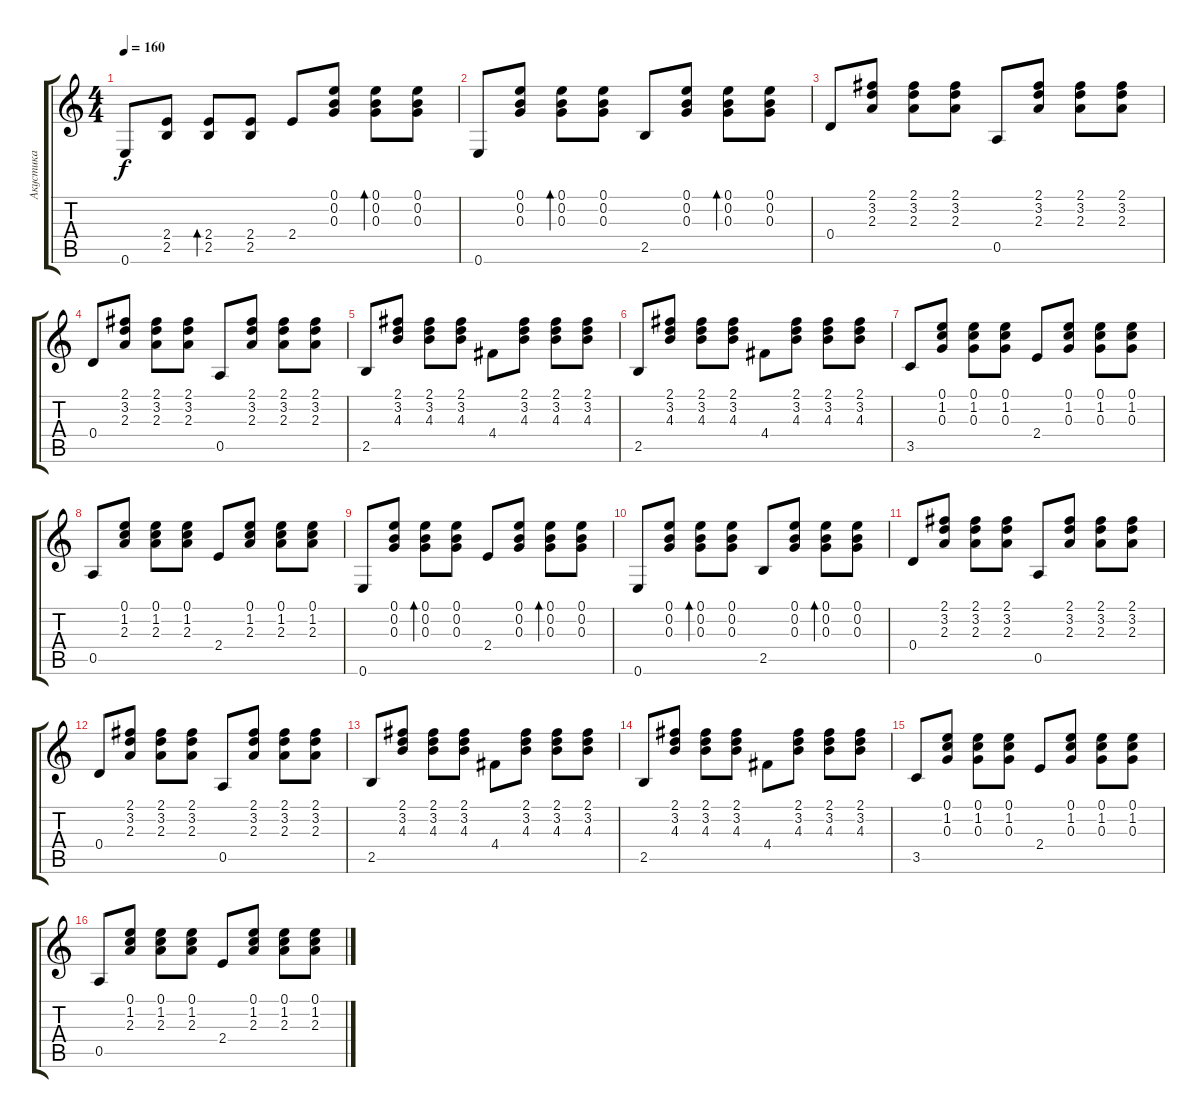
\track ("Акустика" "Акустика") {instrument acousticguitarsteel}
\staff {score tabs}
\tuning (E4 B3 G3 D3 A2 E2) {hide}
\ts (4 4)
\tempo 160
\clef g2
\ks c
0.6.8{dy f instrument acousticguitarsteel} (2.4 2.5).8 (2.4 2.5).8{bd 60} (2.4 2.5).8 2.4.8 (0.1 0.2 0.3).8 (0.1 0.2 0.3).8{bd 60} (0.1 0.2 0.3).8 |
0.6.8 (0.1 0.2 0.3).8 (0.1 0.2 0.3).8{bd 60} (0.1 0.2 0.3).8 2.5.8 (0.1 0.2 0.3).8 (0.1 0.2 0.3).8{bd 60} (0.1 0.2 0.3).8 |
0.4.8 (2.1 3.2 2.3).8 (2.1 3.2 2.3).8 (2.1 3.2 2.3).8 0.5.8 (2.1 3.2 2.3).8 (2.1 3.2 2.3).8 (2.1 3.2 2.3).8 |
0.4.8 (2.1 3.2 2.3).8 (2.1 3.2 2.3).8 (2.1 3.2 2.3).8 0.5.8 (2.1 3.2 2.3).8 (2.1 3.2 2.3).8 (2.1 3.2 2.3).8 |
2.5.8 (2.1 3.2 4.3).8 (2.1 3.2 4.3).8 (2.1 3.2 4.3).8 4.4.8 (2.1 3.2 4.3).8 (2.1 3.2 4.3).8 (2.1 3.2 4.3).8 |
2.5.8 (2.1 3.2 4.3).8 (2.1 3.2 4.3).8 (2.1 3.2 4.3).8 4.4.8 (2.1 3.2 4.3).8 (2.1 3.2 4.3).8 (2.1 3.2 4.3).8 |
3.5.8 (0.1 1.2 0.3).8 (0.1 1.2 0.3).8 (0.1 1.2 0.3).8 2.4.8 (0.1 1.2 0.3).8 (0.1 1.2 0.3).8 (0.1 1.2 0.3).8 |
0.5.8 (0.1 1.2 2.3).8 (0.1 1.2 2.3).8 (0.1 1.2 2.3).8 2.4.8 (0.1 1.2 2.3).8 (0.1 1.2 2.3).8 (0.1 1.2 2.3).8 |
0.6.8 (0.1 0.2 0.3).8 (0.1 0.2 0.3).8{bd 60} (0.1 0.2 0.3).8 2.4.8 (0.1 0.2 0.3).8 (0.1 0.2 0.3).8{bd 60} (0.1 0.2 0.3).8 |
0.6.8 (0.1 0.2 0.3).8 (0.1 0.2 0.3).8{bd 60} (0.1 0.2 0.3).8 2.5.8 (0.1 0.2 0.3).8 (0.1 0.2 0.3).8{bd 60} (0.1 0.2 0.3).8 |
0.4.8 (2.1 3.2 2.3).8 (2.1 3.2 2.3).8 (2.1 3.2 2.3).8 0.5.8 (2.1 3.2 2.3).8 (2.1 3.2 2.3).8 (2.1 3.2 2.3).8 |
0.4.8 (2.1 3.2 2.3).8 (2.1 3.2 2.3).8 (2.1 3.2 2.3).8 0.5.8 (2.1 3.2 2.3).8 (2.1 3.2 2.3).8 (2.1 3.2 2.3).8 |
2.5.8 (2.1 3.2 4.3).8 (2.1 3.2 4.3).8 (2.1 3.2 4.3).8 4.4.8 (2.1 3.2 4.3).8 (2.1 3.2 4.3).8 (2.1 3.2 4.3).8 |
2.5.8 (2.1 3.2 4.3).8 (2.1 3.2 4.3).8 (2.1 3.2 4.3).8 4.4.8 (2.1 3.2 4.3).8 (2.1 3.2 4.3).8 (2.1 3.2 4.3).8 |
3.5.8 (0.1 1.2 0.3).8 (0.1 1.2 0.3).8 (0.1 1.2 0.3).8 2.4.8 (0.1 1.2 0.3).8 (0.1 1.2 0.3).8 (0.1 1.2 0.3).8 |
0.5.8 (0.1 1.2 2.3).8 (0.1 1.2 2.3).8 (0.1 1.2 2.3).8 2.4.8 (0.1 1.2 2.3).8 (0.1 1.2 2.3).8 (0.1 1.2 2.3).8
